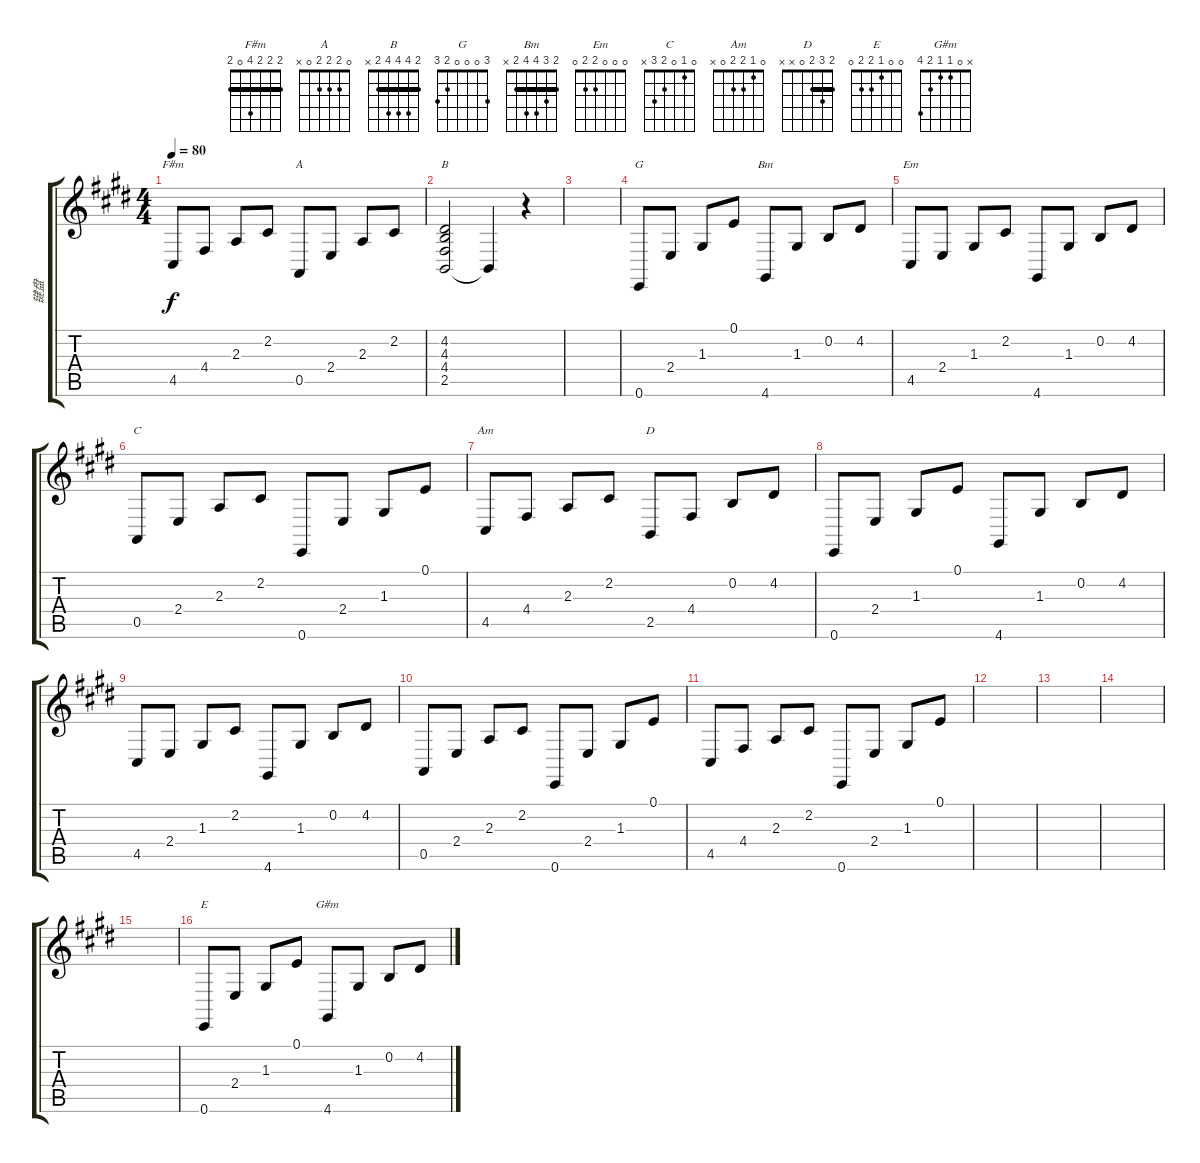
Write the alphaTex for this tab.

\track ("键盘" "键盘") {instrument brightacousticpiano}
\staff {score tabs}
\tuning (E4 B3 G3 D3 A2 E2) {hide}
\chord ("F#m" 2 2 2 4 0 2) {barre 2}
\chord ("A" 0 2 2 2 0 x)
\chord ("B" 2 4 4 4 2 x) {barre 2}
\chord ("G" 3 0 0 0 2 3)
\chord ("Bm" 2 3 4 4 2 x) {barre 2}
\chord ("Em" 0 0 0 2 2 0)
\chord ("C" 0 1 0 2 3 x)
\chord ("Am" 0 1 2 2 0 x)
\chord ("D" 2 3 2 0 x x) {barre 2}
\chord ("E" 0 0 1 2 2 0)
\chord ("G#m" x 0 1 1 2 4)
\ts (4 4)
\tempo 80
\clef g2
\ks c#minor
4.5.8{ch "F#m" dy f} 4.4.8 2.3.8 2.2.8 0.5.8{ch "A"} 2.4.8 2.3.8 2.2.8 |
(4.2 4.3 4.4 2.5).2{ch "B"} 2.5{t}.4 r.4 |
|
0.6.8{ch "G"} 2.4.8 1.3.8 0.1.8 4.6.8{ch "Bm"} 1.3.8 0.2.8 4.2.8 |
4.5.8{ch "Em"} 2.4.8 1.3.8 2.2.8 4.6.8 1.3.8 0.2.8 4.2.8 |
0.5.8{ch "C"} 2.4.8 2.3.8 2.2.8 0.6.8 2.4.8 1.3.8 0.1.8 |
4.5.8{ch "Am"} 4.4.8 2.3.8 2.2.8 2.5.8{ch "D"} 4.4.8 0.2.8 4.2.8 |
0.6.8 2.4.8 1.3.8 0.1.8 4.6.8 1.3.8 0.2.8 4.2.8 |
4.5.8 2.4.8 1.3.8 2.2.8 4.6.8 1.3.8 0.2.8 4.2.8 |
0.5.8 2.4.8 2.3.8 2.2.8 0.6.8 2.4.8 1.3.8 0.1.8 |
4.5.8 4.4.8 2.3.8 2.2.8 0.6.8 2.4.8 1.3.8 0.1.8 |
|
|
|
|
0.6.8{ch "E"} 2.4.8 1.3.8 0.1.8 4.6.8{ch "G#m"} 1.3.8 0.2.8 4.2.8
